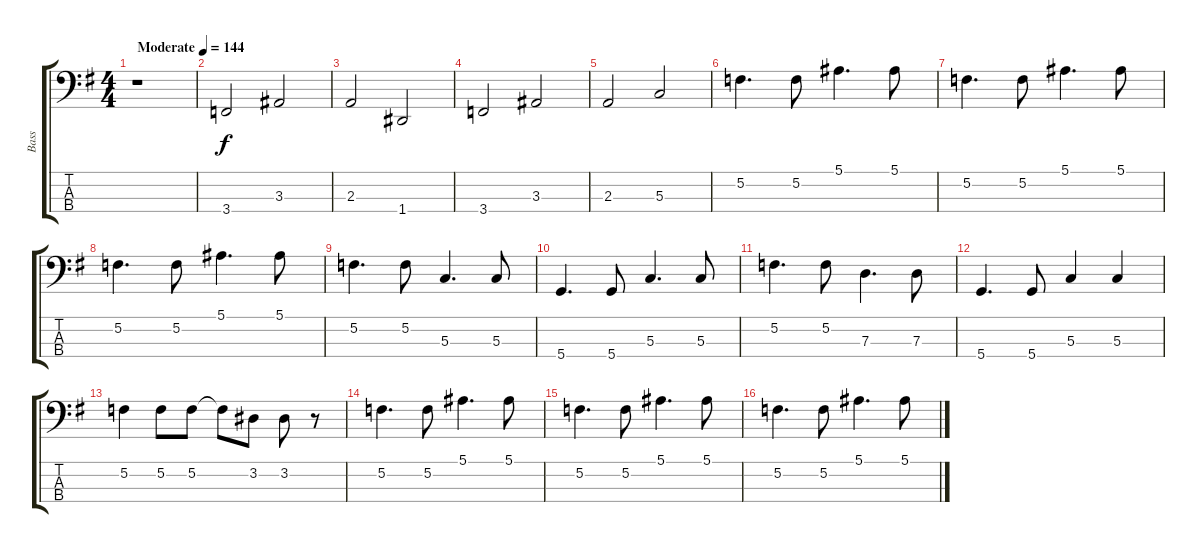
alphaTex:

\track ("Bass" "Bass") {instrument electricbasspick}
\staff {score tabs}
\tuning (F2 C2 G1 D1) {hide}
\ts (4 4)
\tempo (144 "Moderate")
\clef f4
\ks g
r.1{dy f instrument electricbasspick} |
3.4.2 3.3.2 |
2.3.2 1.4.2 |
3.4.2 3.3.2 |
2.3.2 5.3.2 |
5.2.4{d} 5.2.8 5.1.4{d} 5.1.8 |
5.2.4{d} 5.2.8 5.1.4{d} 5.1.8 |
5.2.4{d} 5.2.8 5.1.4{d} 5.1.8 |
5.2.4{d} 5.2.8 5.3.4{d} 5.3.8 |
5.4.4{d} 5.4.8 5.3.4{d} 5.3.8 |
5.2.4{d} 5.2.8 7.3.4{d} 7.3.8 |
5.4.4{d} 5.4.8 5.3.4 5.3.4 |
5.2.4 5.2.8 5.2.8 5.2{t}.8 3.2.8 3.2.8 r.8 |
5.2.4{d} 5.2.8 5.1.4{d} 5.1.8 |
5.2.4{d} 5.2.8 5.1.4{d} 5.1.8 |
5.2.4{d} 5.2.8 5.1.4{d} 5.1.8
